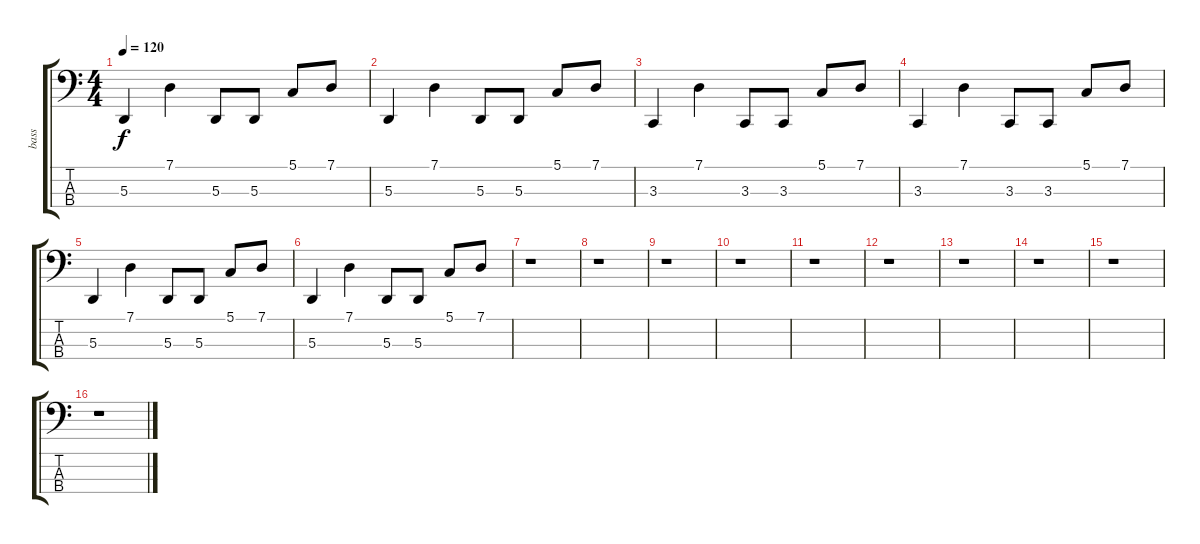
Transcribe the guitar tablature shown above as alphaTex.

\track ("bass" "bass") {instrument lead8bassandlead}
\staff {score tabs}
\tuning (G2 D2 A1 D1) {hide}
\ts (4 4)
\tempo 120
\clef f4
\ks c
5.3.4{dy f} 7.1.4 5.3.8 5.3.8 5.1.8 7.1.8 |
5.3.4 7.1.4 5.3.8 5.3.8 5.1.8 7.1.8 |
3.3.4 7.1.4 3.3.8 3.3.8 5.1.8 7.1.8 |
3.3.4 7.1.4 3.3.8 3.3.8 5.1.8 7.1.8 |
5.3.4 7.1.4 5.3.8 5.3.8 5.1.8 7.1.8 |
5.3.4 7.1.4 5.3.8 5.3.8 5.1.8 7.1.8 |
r.1 |
r.1 |
r.1 |
r.1 |
r.1 |
r.1 |
r.1 |
r.1 |
r.1 |
r.1
